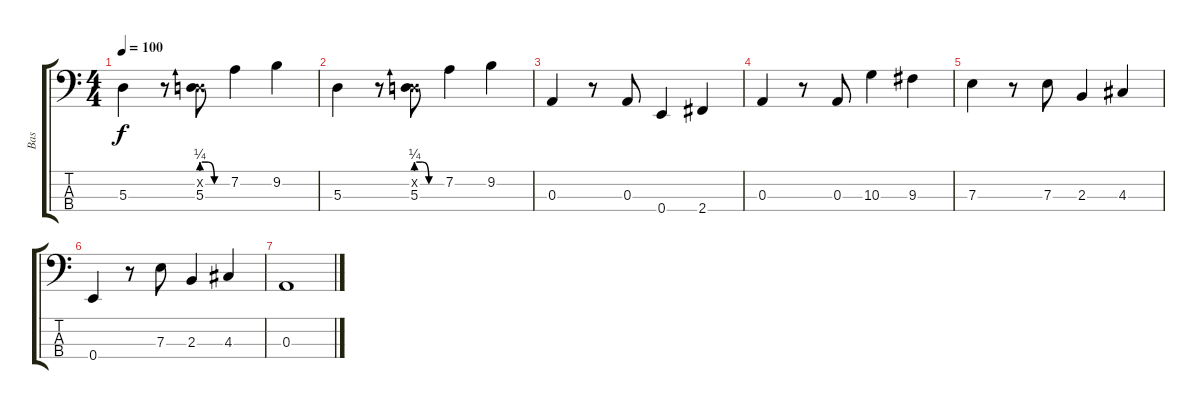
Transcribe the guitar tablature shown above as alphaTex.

\track ("Bas" "Bas") {instrument electricbassfinger bank 242}
\staff {score tabs}
\tuning (G2 D2 A1 E1) {hide}
\ts (4 4)
\tempo 100
\clef f4
\ks c
5.3.4{dy f} r.8 (0.2{be (custom 0 1 15 1 30 0 60 0) x} 5.3).8 7.2.4 9.2.4 |
5.3.4 r.8 (0.2{be (custom 0 1 15 1 30 0 60 0) x} 5.3).8 7.2.4 9.2.4 |
0.3.4 r.8 0.3.8 0.4.4 2.4.4 |
0.3.4 r.8 0.3.8 10.3.4 9.3.4 |
7.3.4 r.8 7.3.8 2.3.4 4.3.4 |
0.4.4 r.8 7.3.8 2.3.4 4.3.4 |
0.3.1
